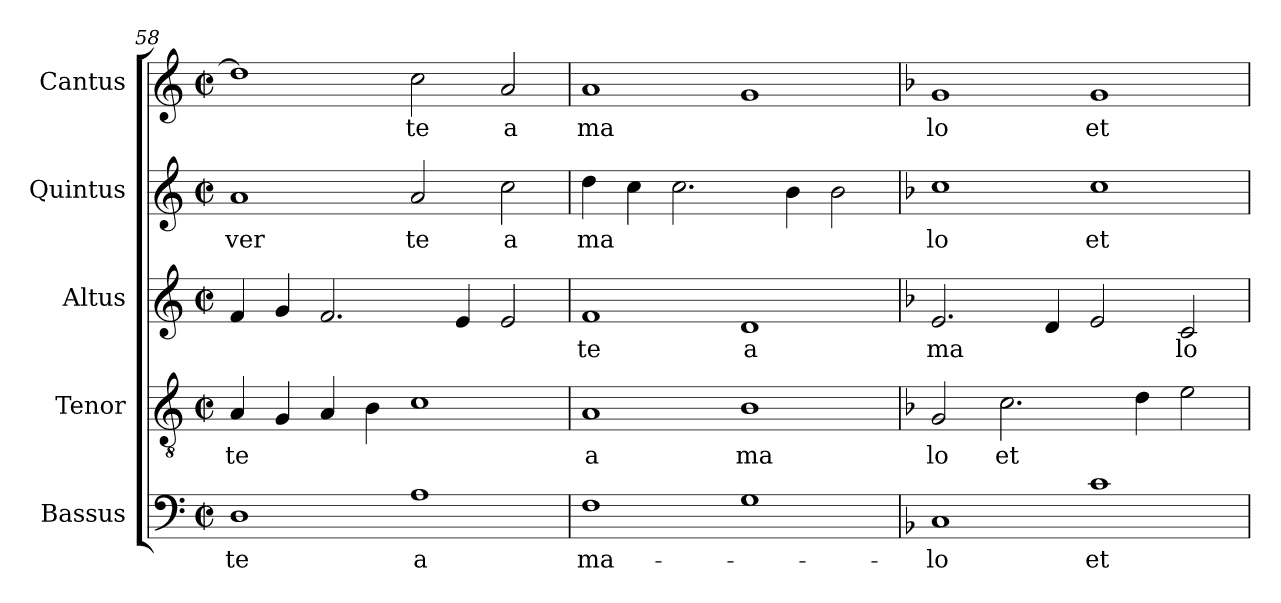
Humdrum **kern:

**kern	**text	**kern	**text	**kern	**text	**kern	**text	**kern	**text
*part5	*part5	*part4	*part4	*part3	*part3	*part2	*part2	*part1	*part1
*staff5	*staff5	*staff4	*staff4	*staff3	*staff3	*staff2	*staff2	*staff1	*staff1
*I"Bassus	*	*I"Tenor	*	*I"Altus	*	*I"Quintus	*	*I"Cantus	*
*clefF4	*	*clefGv2	*	*clefG2	*	*clefG2	*	*clefG2	*
*k[]	*	*k[]	*	*k[]	*	*k[]	*	*k[]	*
*C:	*	*C:	*	*C:	*	*C:	*	*C:	*
*M2/2	*	*M2/2	*	*M2/2	*	*M2/2	*	*M2/2	*
*met(c|)	*	*met(c|)	*	*met(c|)	*	*met(c|)	*	*met(c|)	*
=58	=58	=58	=58	=58	=58	=58	=58	=58	=58
!	!LO:LY:b:cj	!	!LO:LY:b:cj	!	!	!	!LO:LY:b:cj	!	!
1D	-te	4A/	te	4f/	.	1a	ver	1dd]	.
.	.	4G/	.	4g/	.	.	.	.	.
.	.	4A/	.	2.f/	.	.	.	.	.
.	.	4B\	.	.	.	.	.	.	.
!	!LO:LY:b:cj	!	!	!	!	!	!LO:LY:b:cj	!	!LO:LY:b:cj
1A	a	1c	.	.	.	2a/	te	2cc\	te
.	.	.	.	4e/	.	.	.	.	.
!	!	!	!	!	!	!	!LO:LY:b:cj	!	!LO:LY:b:cj
.	.	.	.	2e/	.	2cc\	a	2a/	a
=59	=59	=59	=59	=59	=59	=59	=59	=59	=59
!	!LO:LY:b:cj	!	!LO:LY:b:cj	!	!LO:LY:b:cj	!	!LO:LY:b	!	!LO:LY:b:cj
1F	ma-	1A	a	1f	te	4dd\	ma	1a	ma
.	.	.	.	.	.	4cc\	.	.	.
.	.	.	.	.	.	2.cc\	.	.	.
!	!	!	!LO:LY:b:cj	!	!LO:LY:b:cj	!	!	!	!
1G	.	1B	ma	1d	a	.	.	1g	.
.	.	.	.	.	.	4b\	.	.	.
.	.	.	.	.	.	2b\	.	.	.
!!LO:LB:g=z
=60	=60	=60	=60	=60	=60	=60	=60	=60	=60
*k[b-]	*	*k[b-]	*	*k[b-]	*	*k[b-]	*	*k[b-]	*
*F:	*	*F:	*	*F:	*	*F:	*	*F:	*
!	!LO:LY:b:cj	!	!LO:LY:b:cj	!	!LO:LY:b	!	!LO:LY:b:cj	!	!LO:LY:b:cj
1C	-lo	2G/	lo	2.e/	ma	1cc	lo	1g	lo
!	!	!	!LO:LY:b:cj	!	!	!	!	!	!
.	.	2.c\	et	.	.	.	.	.	.
.	.	.	.	4d/	.	.	.	.	.
!	!LO:LY:b:cj	!	!	!	!	!	!LO:LY:b:cj	!	!LO:LY:b:cj
1c	et	.	.	2e/	.	1cc	et	1g	et
.	.	4d\	.	.	.	.	.	.	.
!	!	!	!	!	!LO:LY:b:cj	!	!	!	!
.	.	2e\	.	2c/	lo	.	.	.	.
=	=	=	=	=	=	=	=	=	=
*-	*-	*-	*-	*-	*-	*-	*-	*-	*-
